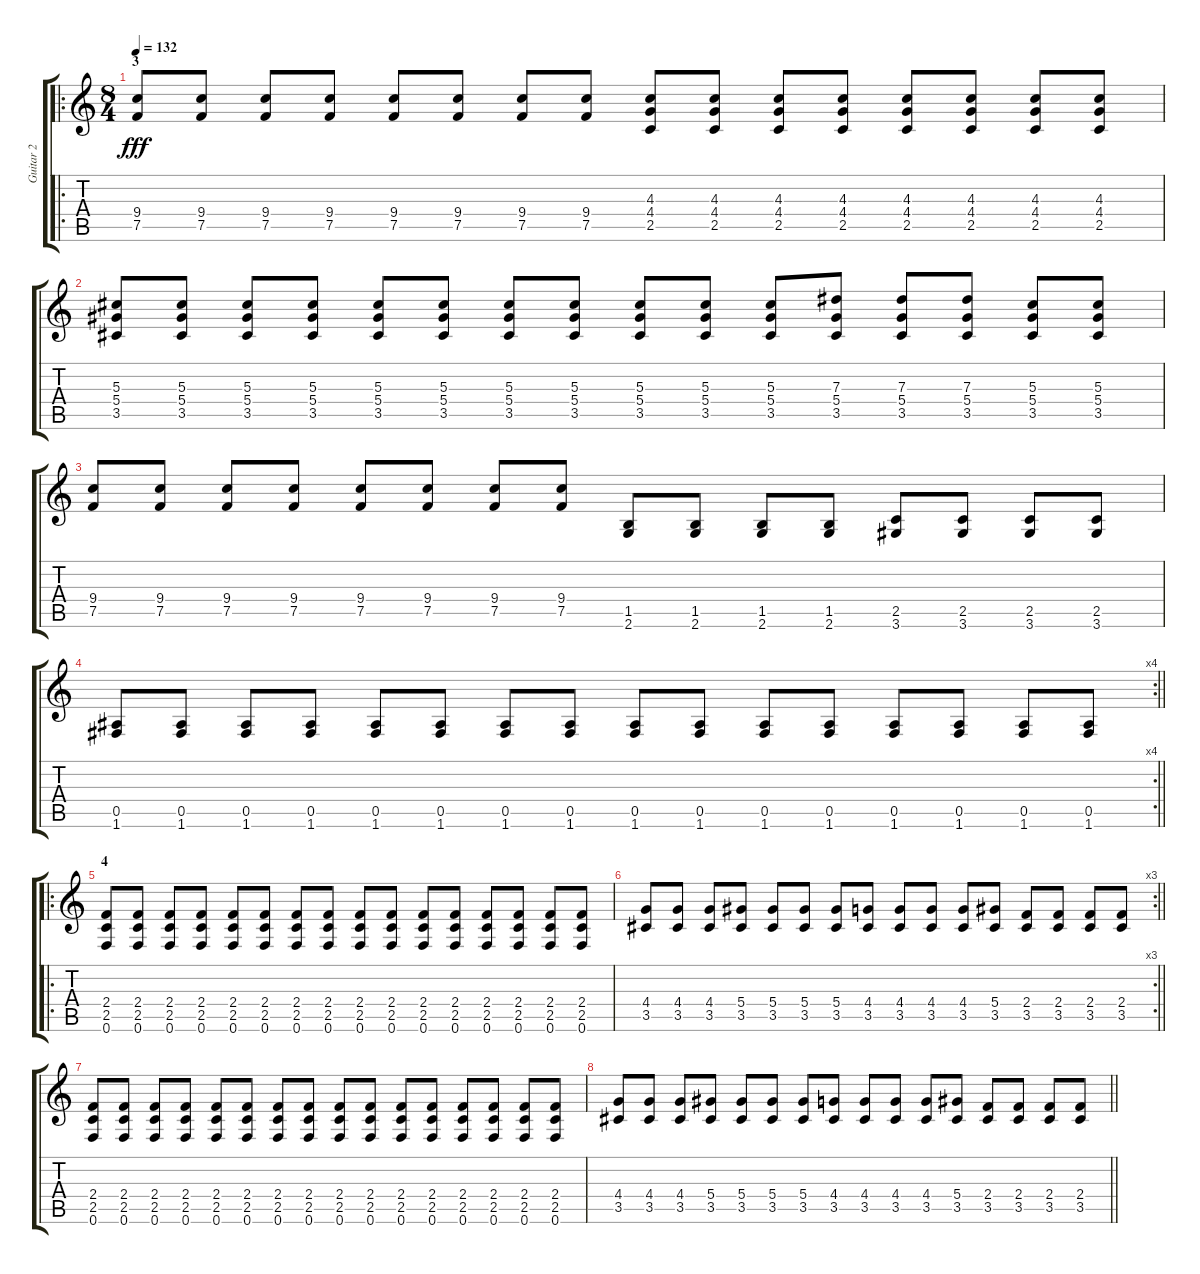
\track ("Guitar 2" "Guitar 2") {instrument overdrivenguitar}
\staff {score tabs}
\tuning (F4 C4 Ab3 Eb3 Bb2 F2) {hide}
\ro
\ts (8 4)
\section ("" "3")
\tempo 132
\clef g2
\ks c
(9.4 7.5).8{dy fff} (9.4 7.5).8 (9.4 7.5).8 (9.4 7.5).8 (9.4 7.5).8 (9.4 7.5).8 (9.4 7.5).8 (9.4 7.5).8 (4.3 4.4 2.5).8 (4.3 4.4 2.5).8 (4.3 4.4 2.5).8 (4.3 4.4 2.5).8 (4.3 4.4 2.5).8 (4.3 4.4 2.5).8 (4.3 4.4 2.5).8 (4.3 4.4 2.5).8 |
(5.3 5.4 3.5).8 (5.3 5.4 3.5).8 (5.3 5.4 3.5).8 (5.3 5.4 3.5).8 (5.3 5.4 3.5).8 (5.3 5.4 3.5).8 (5.3 5.4 3.5).8 (5.3 5.4 3.5).8 (5.3 5.4 3.5).8 (5.3 5.4 3.5).8 (5.3 5.4 3.5).8 (7.3 5.4 3.5).8 (7.3 5.4 3.5).8 (7.3 5.4 3.5).8 (5.3 5.4 3.5).8 (5.3 5.4 3.5).8 |
(9.4 7.5).8 (9.4 7.5).8 (9.4 7.5).8 (9.4 7.5).8 (9.4 7.5).8 (9.4 7.5).8 (9.4 7.5).8 (9.4 7.5).8 (1.5 2.6).8 (1.5 2.6).8 (1.5 2.6).8 (1.5 2.6).8 (2.5 3.6).8 (2.5 3.6).8 (2.5 3.6).8 (2.5 3.6).8 |
\rc 4
\barLineRight lightlight
(0.5 1.6).8 (0.5 1.6).8 (0.5 1.6).8 (0.5 1.6).8 (0.5 1.6).8 (0.5 1.6).8 (0.5 1.6).8 (0.5 1.6).8 (0.5 1.6).8 (0.5 1.6).8 (0.5 1.6).8 (0.5 1.6).8 (0.5 1.6).8 (0.5 1.6).8 (0.5 1.6).8 (0.5 1.6).8 |
\ro
\section ("" "4")
(2.4 2.5 0.6).8 (2.4 2.5 0.6).8 (2.4 2.5 0.6).8 (2.4 2.5 0.6).8 (2.4 2.5 0.6).8 (2.4 2.5 0.6).8 (2.4 2.5 0.6).8 (2.4 2.5 0.6).8 (2.4 2.5 0.6).8 (2.4 2.5 0.6).8 (2.4 2.5 0.6).8 (2.4 2.5 0.6).8 (2.4 2.5 0.6).8 (2.4 2.5 0.6).8 (2.4 2.5 0.6).8 (2.4 2.5 0.6).8 |
\rc 3
\barLineRight lightlight
(4.4 3.5).8 (4.4 3.5).8 (4.4 3.5).8 (5.4 3.5).8 (5.4 3.5).8 (5.4 3.5).8 (5.4 3.5).8 (4.4 3.5).8 (4.4 3.5).8 (4.4 3.5).8 (4.4 3.5).8 (5.4 3.5).8 (2.4 3.5).8 (2.4 3.5).8 (2.4 3.5).8 (2.4 3.5).8 |
(2.4 2.5 0.6).8 (2.4 2.5 0.6).8 (2.4 2.5 0.6).8 (2.4 2.5 0.6).8 (2.4 2.5 0.6).8 (2.4 2.5 0.6).8 (2.4 2.5 0.6).8 (2.4 2.5 0.6).8 (2.4 2.5 0.6).8 (2.4 2.5 0.6).8 (2.4 2.5 0.6).8 (2.4 2.5 0.6).8 (2.4 2.5 0.6).8 (2.4 2.5 0.6).8 (2.4 2.5 0.6).8 (2.4 2.5 0.6).8 |
\barLineRight lightlight
(4.4 3.5).8 (4.4 3.5).8 (4.4 3.5).8 (5.4 3.5).8 (5.4 3.5).8 (5.4 3.5).8 (5.4 3.5).8 (4.4 3.5).8 (4.4 3.5).8 (4.4 3.5).8 (4.4 3.5).8 (5.4 3.5).8 (2.4 3.5).8 (2.4 3.5).8 (2.4 3.5).8 (2.4 3.5).8
